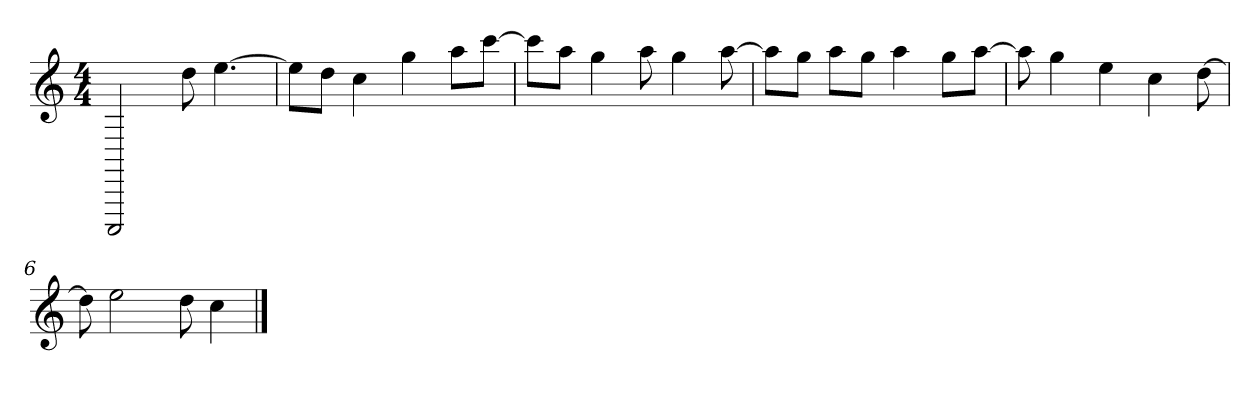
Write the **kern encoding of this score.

**kern
*part1
*staff1
*clefG2
*M4/4
=1
2CCC
8dd
[4.ee
=2
8ee\L]
8dd\J
4cc
4gg
8aa\L
[8ccc\J
=3
8ccc\L]
8aa\J
4gg
8aa
4gg
[8aa
=4
8aa\L]
8gg\J
8aa\L
8gg\J
4aa
8gg\L
[8aa\J
=5
8aa]
4gg
4ee
4cc
[8dd
=6
8dd]
2ee
8dd
4cc
==
*-
